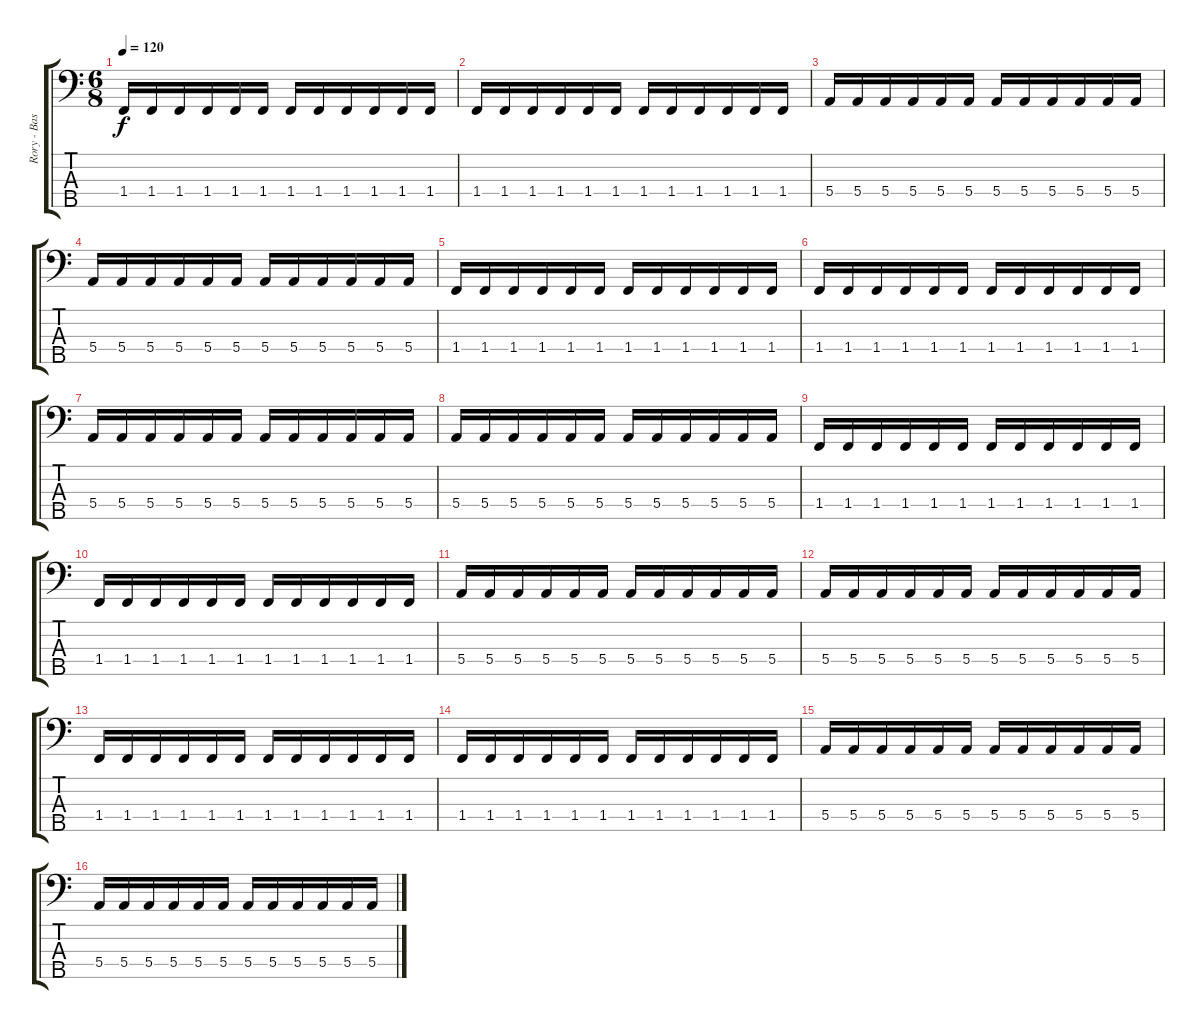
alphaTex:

\track ("Rory - Bassguitar" "Rory - Bas") {instrument electricbassfinger}
\staff {score tabs}
\tuning (G2 D2 A1 E1 B0) {hide}
\ts (6 8)
\tempo 120
\clef f4
\ks c
1.4.16{dy f} 1.4.16 1.4.16 1.4.16 1.4.16 1.4.16 1.4.16 1.4.16 1.4.16 1.4.16 1.4.16 1.4.16 |
1.4.16 1.4.16 1.4.16 1.4.16 1.4.16 1.4.16 1.4.16 1.4.16 1.4.16 1.4.16 1.4.16 1.4.16 |
5.4.16 5.4.16 5.4.16 5.4.16 5.4.16 5.4.16 5.4.16 5.4.16 5.4.16 5.4.16 5.4.16 5.4.16 |
5.4.16 5.4.16 5.4.16 5.4.16 5.4.16 5.4.16 5.4.16 5.4.16 5.4.16 5.4.16 5.4.16 5.4.16 |
1.4.16 1.4.16 1.4.16 1.4.16 1.4.16 1.4.16 1.4.16 1.4.16 1.4.16 1.4.16 1.4.16 1.4.16 |
1.4.16 1.4.16 1.4.16 1.4.16 1.4.16 1.4.16 1.4.16 1.4.16 1.4.16 1.4.16 1.4.16 1.4.16 |
5.4.16 5.4.16 5.4.16 5.4.16 5.4.16 5.4.16 5.4.16 5.4.16 5.4.16 5.4.16 5.4.16 5.4.16 |
5.4.16 5.4.16 5.4.16 5.4.16 5.4.16 5.4.16 5.4.16 5.4.16 5.4.16 5.4.16 5.4.16 5.4.16 |
1.4.16 1.4.16 1.4.16 1.4.16 1.4.16 1.4.16 1.4.16 1.4.16 1.4.16 1.4.16 1.4.16 1.4.16 |
1.4.16 1.4.16 1.4.16 1.4.16 1.4.16 1.4.16 1.4.16 1.4.16 1.4.16 1.4.16 1.4.16 1.4.16 |
5.4.16 5.4.16 5.4.16 5.4.16 5.4.16 5.4.16 5.4.16 5.4.16 5.4.16 5.4.16 5.4.16 5.4.16 |
5.4.16 5.4.16 5.4.16 5.4.16 5.4.16 5.4.16 5.4.16 5.4.16 5.4.16 5.4.16 5.4.16 5.4.16 |
1.4.16 1.4.16 1.4.16 1.4.16 1.4.16 1.4.16 1.4.16 1.4.16 1.4.16 1.4.16 1.4.16 1.4.16 |
1.4.16 1.4.16 1.4.16 1.4.16 1.4.16 1.4.16 1.4.16 1.4.16 1.4.16 1.4.16 1.4.16 1.4.16 |
5.4.16 5.4.16 5.4.16 5.4.16 5.4.16 5.4.16 5.4.16 5.4.16 5.4.16 5.4.16 5.4.16 5.4.16 |
5.4.16 5.4.16 5.4.16 5.4.16 5.4.16 5.4.16 5.4.16 5.4.16 5.4.16 5.4.16 5.4.16 5.4.16
